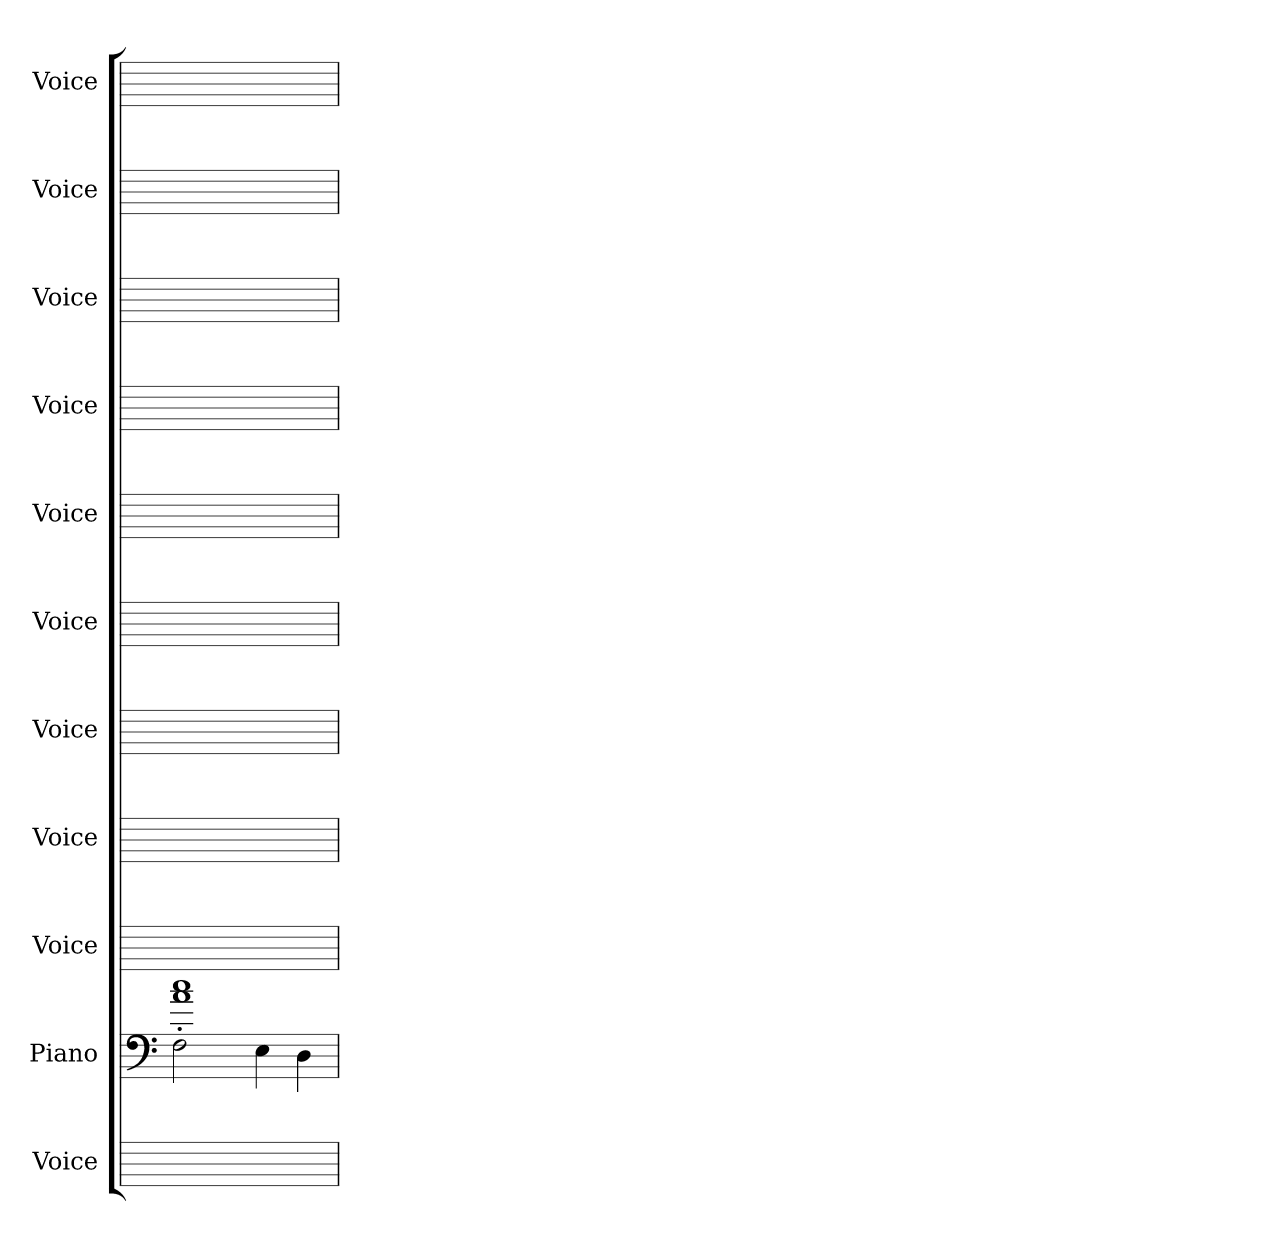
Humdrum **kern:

**kern	**kern	**kern	**kern	**kern	**kern	**kern	**kern	**kern	**kern	**kern
*part11	*part10	*part9	*part8	*part7	*part6	*part5	*part4	*part3	*part2	*part1
*staff11	*staff10	*staff9	*staff8	*staff7	*staff6	*staff5	*staff4	*staff3	*staff2	*staff1
*I"Voice	*I"Piano	*I"Voice	*I"Voice	*I"Voice	*I"Voice	*I"Voice	*I"Voice	*I"Voice	*I"Voice	*I"Voice
*	*I'Pno	*	*	*	*	*	*	*	*	*
*	*clefF4	*	*	*	*	*	*	*	*	*
=	=	=	=	=	=	=	=	=	=	=
*	*^	*	*	*	*	*	*	*	*	*
*	*	*^	*	*	*	*	*	*	*	*	*
4ryy	1cc	1a	2F'<\	4ryy	4ryy	4ryy	4ryy	4ryy	4ryy	4ryy	4ryy	4ryy
2.ryy	.	.	.	2.ryy	2.ryy	2.ryy	2.ryy	2.ryy	2.ryy	2.ryy	2.ryy	2.ryy
.	.	.	4E\	.	.	.	.	.	.	.	.	.
.	.	.	4D\	.	.	.	.	.	.	.	.	.
*	*v	*v	*v	*	*	*	*	*	*	*	*	*
=	=	=	=	=	=	=	=	=	=	=
*-	*-	*-	*-	*-	*-	*-	*-	*-	*-	*-
